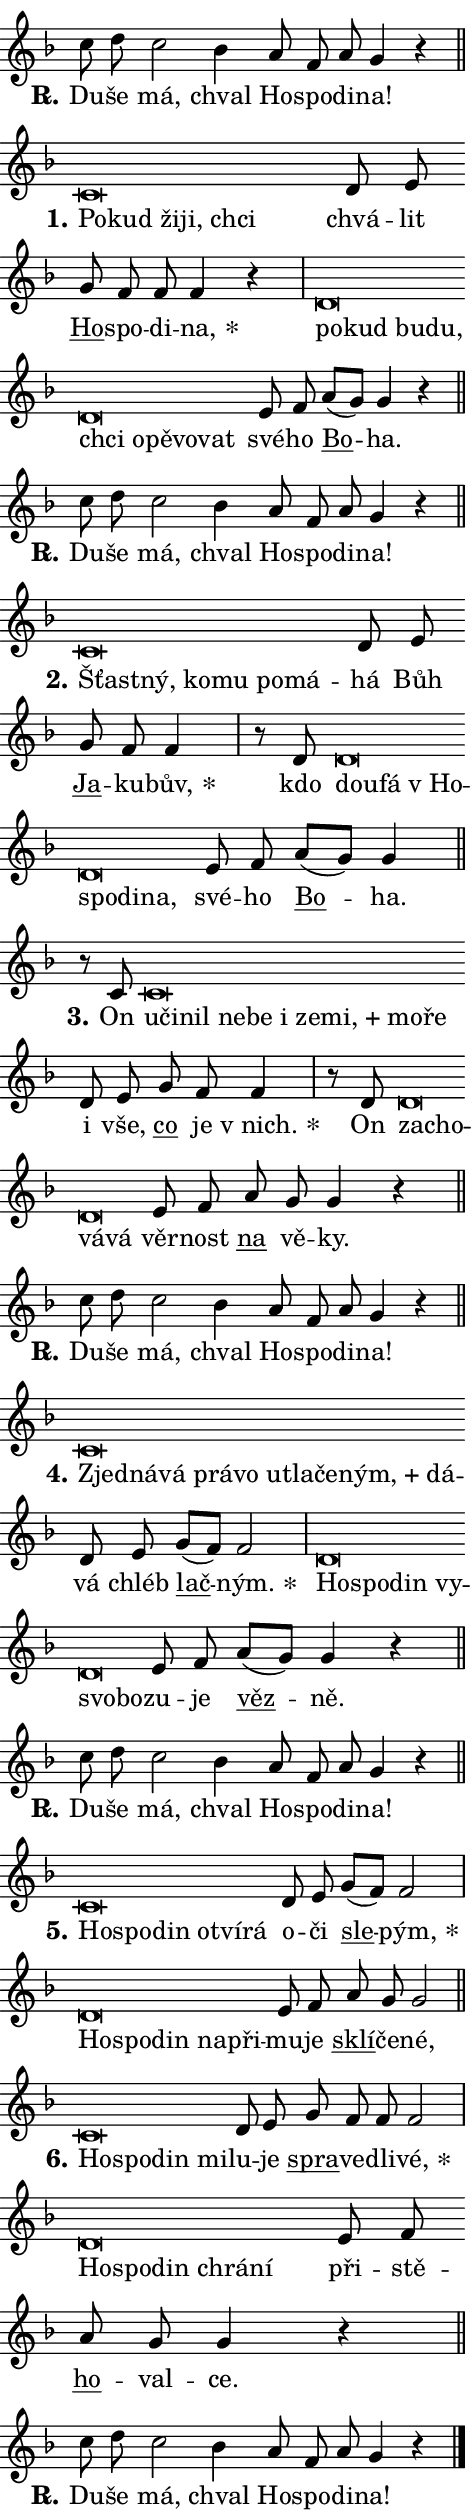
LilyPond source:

\version "2.24.0"
\header { tagline = "" }
\paper {
  indent = 0\cm
  top-margin = 0\cm
  right-margin = 0.13\cm % to fit lyric hyphens
  bottom-margin = 0\cm
  left-margin = 0\cm
  paper-width = 8\cm
  page-breaking = #ly:one-page-breaking
  system-system-spacing.basic-distance = #11
  score-system-spacing.basic-distance = #11
  ragged-last = ##f
}


%% Author: Thomas Morley
%% https://lists.gnu.org/archive/html/lilypond-user/2020-05/msg00002.html
#(define (line-position grob)
"Returns position of @var[grob} in current system:
   @code{'start}, if at first time-step
   @code{'end}, if at last time-step
   @code{'middle} otherwise
"
  (let* ((col (ly:item-get-column grob))
         (ln (ly:grob-object col 'left-neighbor))
         (rn (ly:grob-object col 'right-neighbor))
         (col-to-check-left (if (ly:grob? ln) ln col))
         (col-to-check-right (if (ly:grob? rn) rn col))
         (break-dir-left
           (and
             (ly:grob-property col-to-check-left 'non-musical #f)
             (ly:item-break-dir col-to-check-left)))
         (break-dir-right
           (and
             (ly:grob-property col-to-check-right 'non-musical #f)
             (ly:item-break-dir col-to-check-right))))
        (cond ((eqv? 1 break-dir-left) 'start)
              ((eqv? -1 break-dir-right) 'end)
              (else 'middle))))

#(define (tranparent-at-line-position vctor)
  (lambda (grob)
  "Relying on @code{line-position} select the relevant enry from @var{vctor}.
Used to determine transparency,"
    (case (line-position grob)
      ((end) (not (vector-ref vctor 0)))
      ((middle) (not (vector-ref vctor 1)))
      ((start) (not (vector-ref vctor 2))))))

noteHeadBreakVisibility =
#(define-music-function (break-visibility)(vector?)
"Makes @code{NoteHead}s transparent relying on @var{break-visibility}"
#{
  \override NoteHead.transparent =
    #(tranparent-at-line-position break-visibility)
#})

#(define delete-ledgers-for-transparent-note-heads
  (lambda (grob)
    "Reads whether a @code{NoteHead} is transparent.
If so this @code{NoteHead} is removed from @code{'note-heads} from
@var{grob}, which is supposed to be @code{LedgerLineSpanner}.
As a result ledgers are not printed for this @code{NoteHead}"
    (let* ((nhds-array (ly:grob-object grob 'note-heads))
           (nhds-list
             (if (ly:grob-array? nhds-array)
                 (ly:grob-array->list nhds-array)
                 '()))
           ;; Relies on the transparent-property being done before
           ;; Staff.LedgerLineSpanner.after-line-breaking is executed.
           ;; This is fragile ...
           (to-keep
             (remove
               (lambda (nhd)
                 (ly:grob-property nhd 'transparent #f))
               nhds-list)))
      ;; TODO find a better method to iterate over grob-arrays, similiar
      ;; to filter/remove etc for lists
      ;; For now rebuilt from scratch
      (set! (ly:grob-object grob 'note-heads)  '())
      (for-each
        (lambda (nhd)
          (ly:pointer-group-interface::add-grob grob 'note-heads nhd))
        to-keep))))

squashNotes = {
  \override NoteHead.X-extent = #'(-0.2 . 0.2)
  \override NoteHead.Y-extent = #'(-0.75 . 0)
  \override NoteHead.stencil =
    #(lambda (grob)
       (let ((pos (ly:grob-property grob 'staff-position)))
         (begin
           (if (< pos -7) (display "ERROR: Lower brevis then expected\n") (display ""))
           (if (<= pos -6) ly:text-interface::print ly:note-head::print))))
}
unSquashNotes = {
  \revert NoteHead.X-extent
  \revert NoteHead.Y-extent
  \revert NoteHead.stencil
}

hideNotes = \noteHeadBreakVisibility #begin-of-line-visible
unHideNotes = \noteHeadBreakVisibility #all-visible

% work-around for resetting accidentals
% https://lilypond.org/doc/v2.23/Documentation/notation/displaying-rhythms#unmetered-music
cadenzaMeasure = {
  \cadenzaOff
  \partial 1024 s1024
  \cadenzaOn
}

#(define-markup-command (accent layout props text) (markup?)
  "Underline accented syllable"
  (interpret-markup layout props
    #{\markup \override #'(offset . 4.3) \underline { #text }#}))

responsum = \markup \concat {
  "R" \hspace #-1.05 \path #0.1 #'((moveto 0 0.07) (lineto 0.9 0.8)) \hspace #0.05 "."
}

spaceSize = #0.6828661417322834 % exact space size for TeX Gyre Schola

\layout {
  \context {
    \Staff
    \remove "Time_signature_engraver"
    \override LedgerLineSpanner.after-line-breaking = #delete-ledgers-for-transparent-note-heads
  }
  \context {
    \Lyrics {
      \override LyricSpace.minimum-distance = \spaceSize
      \override LyricText.font-name = #"TeX Gyre Schola"
      \override LyricText.font-size = 1
      \override StanzaNumber.font-name = #"TeX Gyre Schola Bold"
      \override StanzaNumber.font-size = 1
    }
  }
  \context {
    \Score 
    \override NoteHead.text =
      #(lambda (grob) 
        (let ((pos (ly:grob-property grob 'staff-position)))
          #{\markup {
            \combine
              \halign #-0.55 \raise #(if (= pos -6) 0 0.5) \override #'(thickness . 2) \draw-line #'(3.2 . 0)
              \musicglyph "noteheads.sM1"
          }#}))
  }
}

% magnetic-lyrics.ily
%
%   written by
%     Jean Abou Samra <jean@abou-samra.fr>
%     Werner Lemberg <wl@gnu.org>
%
%   adapted by
%     Jiri Hon <jiri.hon@gmail.com>
%
% Version 2022-Apr-15

% https://www.mail-archive.com/lilypond-user@gnu.org/msg149350.html

#(define (Left_hyphen_pointer_engraver context)
   "Collect syllable-hyphen-syllable occurrences in lyrics and store
them in properties.  This engraver only looks to the left.  For
example, if the lyrics input is @code{foo -- bar}, it does the
following.

@itemize @bullet
@item
Set the @code{text} property of the @code{LyricHyphen} grob between
@q{foo} and @q{bar} to @code{foo}.

@item
Set the @code{left-hyphen} property of the @code{LyricText} grob with
text @q{foo} to the @code{LyricHyphen} grob between @q{foo} and
@q{bar}.
@end itemize

Use this auxiliary engraver in combination with the
@code{lyric-@/text::@/apply-@/magnetic-@/offset!} hook."
   (let ((hyphen #f)
         (text #f))
     (make-engraver
      (acknowledgers
       ((lyric-syllable-interface engraver grob source-engraver)
        (set! text grob)))
      (end-acknowledgers
       ((lyric-hyphen-interface engraver grob source-engraver)
        ;(when (not (grob::has-interface grob 'lyric-space-interface))
          (set! hyphen grob)));)
      ((stop-translation-timestep engraver)
       (when (and text hyphen)
         (ly:grob-set-object! text 'left-hyphen hyphen))
       (set! text #f)
       (set! hyphen #f)))))

#(define (lyric-text::apply-magnetic-offset! grob)
   "If the space between two syllables is less than the value in
property @code{LyricText@/.details@/.squash-threshold}, move the right
syllable to the left so that it gets concatenated with the left
syllable.

Use this function as a hook for
@code{LyricText@/.after-@/line-@/breaking} if the
@code{Left_@/hyphen_@/pointer_@/engraver} is active."
   (let ((hyphen (ly:grob-object grob 'left-hyphen #f)))
     (when hyphen
       (let ((left-text (ly:spanner-bound hyphen LEFT)))
         (when (grob::has-interface left-text 'lyric-syllable-interface)
           (let* ((common (ly:grob-common-refpoint grob left-text X))
                  (this-x-ext (ly:grob-extent grob common X))
                  (left-x-ext
                   (begin
                     ;; Trigger magnetism for left-text.
                     (ly:grob-property left-text 'after-line-breaking)
                     (ly:grob-extent left-text common X)))
                  ;; `delta` is the gap width between two syllables.
                  (delta (- (interval-start this-x-ext)
                            (interval-end left-x-ext)))
                  (details (ly:grob-property grob 'details))
                  (threshold (assoc-get 'squash-threshold details 0.2)))
             (when (< delta threshold)
               (let* (;; We have to manipulate the input text so that
                      ;; ligatures crossing syllable boundaries are not
                      ;; disabled.  For languages based on the Latin
                      ;; script this is essentially a beautification.
                      ;; However, for non-Western scripts it can be a
                      ;; necessity.
                      (lt (ly:grob-property left-text 'text))
                      (rt (ly:grob-property grob 'text))
                      (is-space (grob::has-interface hyphen 'lyric-space-interface))
                      (space (if is-space " " ""))
                      (extra-delta (if is-space spaceSize 0))
                      ;; Append new syllable.
                      (ltrt-space (if (and (string? lt) (string? rt))
                                (string-append lt space rt)
                                (make-concat-markup (list lt space rt))))
                      ;; Right-align `ltrt` to the right side.
                      (ltrt-space-markup (grob-interpret-markup
                               grob
                               (make-translate-markup
                                (cons (interval-length this-x-ext) 0)
                                (make-right-align-markup ltrt-space)))))
                 (begin
                   ;; Don't print `left-text`.
                   (ly:grob-set-property! left-text 'stencil #f)
                   ;; Set text and stencil (which holds all collected
                   ;; syllables so far) and shift it to the left.
                   (ly:grob-set-property! grob 'text ltrt-space)
                   (ly:grob-set-property! grob 'stencil ltrt-space-markup)
                   (ly:grob-translate-axis! grob (- (- delta extra-delta)) X))))))))))


#(define (lyric-hyphen::displace-bounds-first grob)
   ;; Make very sure this callback isn't triggered too early.
   (let ((left (ly:spanner-bound grob LEFT))
         (right (ly:spanner-bound grob RIGHT)))
     (ly:grob-property left 'after-line-breaking)
     (ly:grob-property right 'after-line-breaking)
     (ly:lyric-hyphen::print grob)))

squashThreshold = #0.4

\layout {
  \context {
    \Lyrics
    \consists #Left_hyphen_pointer_engraver
    \override LyricText.after-line-breaking =
      #lyric-text::apply-magnetic-offset!
    \override LyricHyphen.stencil = #lyric-hyphen::displace-bounds-first
    \override LyricText.details.squash-threshold = \squashThreshold
    \override LyricHyphen.minimum-distance = 0
    \override LyricHyphen.minimum-length = \squashThreshold
  }
}

squashText = \override LyricText.details.squash-threshold = 9999
unSquashText = \override LyricText.details.squash-threshold = \squashThreshold

leftText = \override LyricText.self-alignment-X = #LEFT
unLeftText = \revert LyricText.self-alignment-X

starOffset = #(lambda (grob) 
                (let ((x_offset (ly:self-alignment-interface::aligned-on-x-parent grob)))
                  (if (= x_offset 0) 0 (+ x_offset 1.2))))

star = #(define-music-function (syllable)(string?)
"Append star separator at the end of a syllable"
#{
  \once \override LyricText.X-offset = #starOffset
  \lyricmode { \markup {
    #syllable
    \override #'((font-name . "TeX Gyre Schola Bold")) \hspace #0.2 \lower #0.65 \larger "*"
  } }
#})

starAccent = #(define-music-function (syllable)(string?)
"Append star separator at the end of a syllable and make accent"
#{
  \once \override LyricText.X-offset = #starOffset
  \lyricmode { \markup {
    \accent #syllable
    \override #'((font-name . "TeX Gyre Schola Bold")) \hspace #0.2 \lower #0.65 \larger "*"
  } }
#})

breath = #(define-music-function (syllable)(string?)
"Append breathing indicator at the end of a syllable"
#{
  \lyricmode { \markup { #syllable "+" } }
#})

optionalBreath = #(define-music-function (syllable)(string?)
"Append optional breathing indicator at the end of a syllable"
#{
  \lyricmode { \markup { #syllable "(+)" } }
#})


\score {
    <<
        \new Voice = "melody" { \cadenzaOn \key f \major \relative { c''8 d c2 bes4 a8 f a g4 r \cadenzaMeasure \bar "||" \break } }
        \new Lyrics \lyricsto "melody" { \lyricmode { \set stanza = \responsum
Du -- še má, chval Ho -- spo -- di -- na! } }
    >>
    \layout {}
}

\score {
    <<
        \new Voice = "melody" { \cadenzaOn \key f \major \relative { \squashNotes c'\breve*1/16 \hideNotes \breve*1/16 \bar "" \breve*1/16 \bar "" \breve*1/16 \breve*1/16 \bar "" \unHideNotes \unSquashNotes d8 e \bar "" g f f f4 r \cadenzaMeasure \bar "|" \squashNotes d\breve*1/16 \hideNotes \breve*1/16 \bar "" \breve*1/16 \bar "" \breve*1/16 \bar "" \breve*1/16 \bar "" \breve*1/16 \bar "" \breve*1/16 \bar "" \breve*1/16 \breve*1/16 \bar "" \unHideNotes \unSquashNotes e8 f \bar "" a[( g)] g4 r \cadenzaMeasure \bar "||" \break } }
        \new Lyrics \lyricsto "melody" { \lyricmode { \set stanza = "1."
\leftText Po -- \squashText kud ži -- ji, chci \unLeftText \unSquashText chvá -- lit \markup \accent Ho -- spo -- di -- \star na, \leftText po -- \squashText kud bu -- du, chci o -- pě -- vo -- vat \unLeftText \unSquashText své -- ho \markup \accent Bo -- ha. } }
    >>
    \layout {}
}

\score {
    <<
        \new Voice = "melody" { \cadenzaOn \key f \major \relative { c''8 d c2 bes4 a8 f a g4 r \cadenzaMeasure \bar "||" \break } }
        \new Lyrics \lyricsto "melody" { \lyricmode { \set stanza = \responsum
Du -- še má, chval Ho -- spo -- di -- na! } }
    >>
    \layout {}
}

\score {
    <<
        \new Voice = "melody" { \cadenzaOn \key f \major \relative { \squashNotes c'\breve*1/16 \hideNotes \breve*1/16 \bar "" \breve*1/16 \bar "" \breve*1/16 \bar "" \breve*1/16 \breve*1/16 \bar "" \unHideNotes \unSquashNotes d8 e \bar "" g f f4 \cadenzaMeasure \bar "|" r8 d8 \squashNotes d\breve*1/16 \hideNotes \breve*1/16 \bar "" \breve*1/16 \bar "" \breve*1/16 \bar "" \breve*1/16 \breve*1/16 \bar "" \unHideNotes \unSquashNotes e8 f \bar "" a[( g)] g4 \cadenzaMeasure \bar "||" \break } }
        \new Lyrics \lyricsto "melody" { \lyricmode { \set stanza = "2."
\leftText Šťast -- \squashText ný, ko -- mu po -- má -- \unLeftText \unSquashText há Bůh \markup \accent Ja -- ku -- \star bův, kdo \leftText dou -- \squashText fá "v Ho" -- spo -- di -- na, \unLeftText \unSquashText své -- ho \markup \accent Bo -- ha. } }
    >>
    \layout {}
}

\score {
    <<
        \new Voice = "melody" { \cadenzaOn \key f \major \relative { r8 c'8 \squashNotes c\breve*1/16 \hideNotes \breve*1/16 \bar "" \breve*1/16 \bar "" \breve*1/16 \bar "" \breve*1/16 \bar "" \breve*1/16 \bar "" \breve*1/16 \bar "" \breve*1/16 \bar "" \breve*1/16 \breve*1/16 \bar "" \unHideNotes \unSquashNotes d8 e \bar "" g f f4 \cadenzaMeasure \bar "|" r8 d8 \squashNotes d\breve*1/16 \hideNotes \breve*1/16 \bar "" \breve*1/16 \breve*1/16 \bar "" \unHideNotes \unSquashNotes e8 f \bar "" a g g4 r \cadenzaMeasure \bar "||" \break } }
        \new Lyrics \lyricsto "melody" { \lyricmode { \set stanza = "3."
On \leftText u -- \squashText či -- nil ne -- be i ze -- \breath "mi," mo -- ře \unLeftText \unSquashText i vše, \markup \accent co je \star "v nich." On \leftText za -- \squashText cho -- vá -- vá \unLeftText \unSquashText věr -- nost \markup \accent na vě -- ky. } }
    >>
    \layout {}
}

\score {
    <<
        \new Voice = "melody" { \cadenzaOn \key f \major \relative { c''8 d c2 bes4 a8 f a g4 r \cadenzaMeasure \bar "||" \break } }
        \new Lyrics \lyricsto "melody" { \lyricmode { \set stanza = \responsum
Du -- še má, chval Ho -- spo -- di -- na! } }
    >>
    \layout {}
}

\score {
    <<
        \new Voice = "melody" { \cadenzaOn \key f \major \relative { \squashNotes c'\breve*1/16 \hideNotes \breve*1/16 \bar "" \breve*1/16 \bar "" \breve*1/16 \bar "" \breve*1/16 \bar "" \breve*1/16 \bar "" \breve*1/16 \bar "" \breve*1/16 \bar "" \breve*1/16 \breve*1/16 \bar "" \unHideNotes \unSquashNotes d8 e \bar "" g[( f)] f2 \cadenzaMeasure \bar "|" \squashNotes d\breve*1/16 \hideNotes \breve*1/16 \bar "" \breve*1/16 \bar "" \breve*1/16 \bar "" \breve*1/16 \breve*1/16 \bar "" \unHideNotes \unSquashNotes e8 f \bar "" a[( g)] g4 r \cadenzaMeasure \bar "||" \break } }
        \new Lyrics \lyricsto "melody" { \lyricmode { \set stanza = "4."
\leftText Zjed -- \squashText ná -- vá prá -- vo u -- tla -- če -- \breath "ným," dá -- \unLeftText \unSquashText vá chléb \markup \accent lač -- \star ným. \leftText Ho -- \squashText spo -- din vy -- svo -- bo -- \unLeftText \unSquashText zu -- je \markup \accent věz -- ně. } }
    >>
    \layout {}
}

\score {
    <<
        \new Voice = "melody" { \cadenzaOn \key f \major \relative { c''8 d c2 bes4 a8 f a g4 r \cadenzaMeasure \bar "||" \break } }
        \new Lyrics \lyricsto "melody" { \lyricmode { \set stanza = \responsum
Du -- še má, chval Ho -- spo -- di -- na! } }
    >>
    \layout {}
}

\score {
    <<
        \new Voice = "melody" { \cadenzaOn \key f \major \relative { \squashNotes c'\breve*1/16 \hideNotes \breve*1/16 \bar "" \breve*1/16 \bar "" \breve*1/16 \bar "" \breve*1/16 \breve*1/16 \bar "" \unHideNotes \unSquashNotes d8 e \bar "" g[( f)] f2 \cadenzaMeasure \bar "|" \squashNotes d\breve*1/16 \hideNotes \breve*1/16 \bar "" \breve*1/16 \bar "" \breve*1/16 \breve*1/16 \bar "" \unHideNotes \unSquashNotes e8 f \bar "" a g g2 \cadenzaMeasure \bar "||" \break } }
        \new Lyrics \lyricsto "melody" { \lyricmode { \set stanza = "5."
\leftText Ho -- \squashText spo -- din o -- tví -- rá \unLeftText \unSquashText o -- či \markup \accent sle -- \star pým, \leftText Ho -- \squashText spo -- din na -- při -- \unLeftText \unSquashText mu -- je \markup \accent sklí -- če -- né, } }
    >>
    \layout {}
}

\score {
    <<
        \new Voice = "melody" { \cadenzaOn \key f \major \relative { \squashNotes c'\breve*1/16 \hideNotes \breve*1/16 \bar "" \breve*1/16 \breve*1/16 \bar "" \unHideNotes \unSquashNotes d8 e \bar "" g f f f2 \cadenzaMeasure \bar "|" \squashNotes d\breve*1/16 \hideNotes \breve*1/16 \bar "" \breve*1/16 \bar "" \breve*1/16 \breve*1/16 \bar "" \unHideNotes \unSquashNotes e8 f \bar "" a g g4 r \cadenzaMeasure \bar "||" \break } }
        \new Lyrics \lyricsto "melody" { \lyricmode { \set stanza = "6."
\leftText Ho -- \squashText spo -- din mi -- \unLeftText \unSquashText lu -- je \markup \accent spra -- ve -- dli -- \star vé, \leftText Ho -- \squashText spo -- din chrá -- ní \unLeftText \unSquashText při -- stě -- \markup \accent ho -- val -- ce. } }
    >>
    \layout {}
}

\score {
    <<
        \new Voice = "melody" { \cadenzaOn \key f \major \relative { c''8 d c2 bes4 a8 f a g4 r \cadenzaMeasure \bar "||" \break } \bar "|." }
        \new Lyrics \lyricsto "melody" { \lyricmode { \set stanza = \responsum
Du -- še má, chval Ho -- spo -- di -- na! } }
    >>
    \layout {}
}
